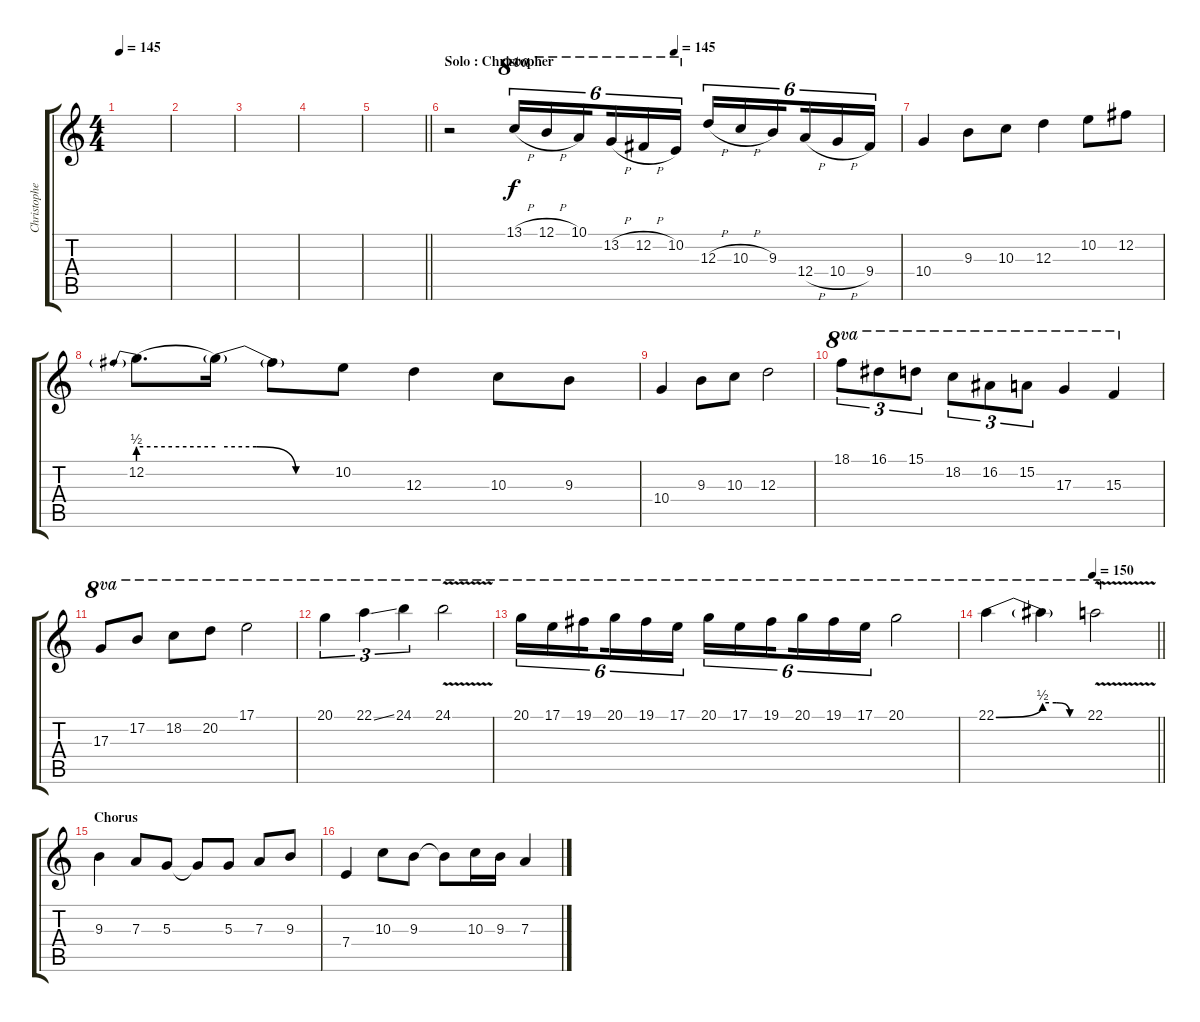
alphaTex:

\track ("Christopher Amott" "Christophe") {instrument distortionguitar}
\staff {score tabs}
\tuning (B3 Gb3 D3 A2 E2 B1) {hide}
\ts (4 4)
\tempo 145
\clef g2
\ks c
|
|
|
|
\barLineRight lightlight
|
\section ("" "Solo : Christopher")
\tempo (145 0.5)
r.2 13.1{h}.16{tu (6 4) ot 8va} 12.1{h}.16{tu (6 4) ot 8va} 10.1.16{tu (6 4) ot 8va beam splitsecondary} 13.2{h}.16{tu (6 4) ot 8va} 12.2{h}.16{tu (6 4) ot 8va} 10.2.16{tu (6 4) ot 8va} 12.3{h}.16{tu (6 4)} 10.3{h}.16{tu (6 4)} 9.3.16{tu (6 4) beam splitsecondary} 12.4{h}.16{tu (6 4)} 10.4{h}.16{tu (6 4)} 9.4.16{tu (6 4)} |
10.4.4 9.3.8 10.3.8 12.3.4 10.2.8 12.2.8 |
12.2{be (prebend 0 2 60 2)}.8{d} 12.2{be (custom 0 2 20 2 40 0 60 0) t}.16 12.2{t}.8 10.2.8 12.3.4 10.3.8 9.3.8 |
10.4.4 9.3.8 10.3.8 12.3.2 |
18.1.8{tu (3 2) ot 8va} 16.1.8{tu (3 2) ot 8va} 15.1.8{tu (3 2) ot 8va} 18.2.8{tu (3 2) ot 8va} 16.2.8{tu (3 2) ot 8va} 15.2.8{tu (3 2) ot 8va} 17.3.4{ot 8va} 15.3.4{ot 8va} |
17.3.8{ot 8va} 17.2.8{ot 8va} 18.2.8{ot 8va} 20.2.8{ot 8va} 17.1.2{ot 8va} |
20.1.4{tu (3 2) ot 8va} 22.1{ss}.4{tu (3 2) ot 8va} 24.1.4{tu (3 2) ot 8va} 24.1{v}.2{ot 8va} |
20.1.16{tu (6 4) ot 8va} 17.1.16{tu (6 4) ot 8va} 19.1.16{tu (6 4) ot 8va beam splitsecondary} 20.1.16{tu (6 4) ot 8va} 19.1.16{tu (6 4) ot 8va} 17.1.16{tu (6 4) ot 8va} 20.1.16{tu (6 4) ot 8va} 17.1.16{tu (6 4) ot 8va} 19.1.16{tu (6 4) ot 8va beam splitsecondary} 20.1.16{tu (6 4) ot 8va} 19.1.16{tu (6 4) ot 8va} 17.1.16{tu (6 4) ot 8va} 20.1.2{ot 8va} |
\tempo (150 0.625)
\barLineRight lightlight
22.1{be (bend 0 0 60 2)}.4{ot 8va} 22.1{be (custom 0 2 20 2 40 0 60 0) t}.4{ot 8va} 22.1{v}.2{ot 8va} |
\section ("" "Chorus")
9.3.4 7.3.8 5.3.8 5.3{t}.8 5.3.8 7.3.8 9.3.8 |
7.4.4 10.3.8 9.3.8 9.3{t}.8 10.3.16 9.3.16 7.3.4
